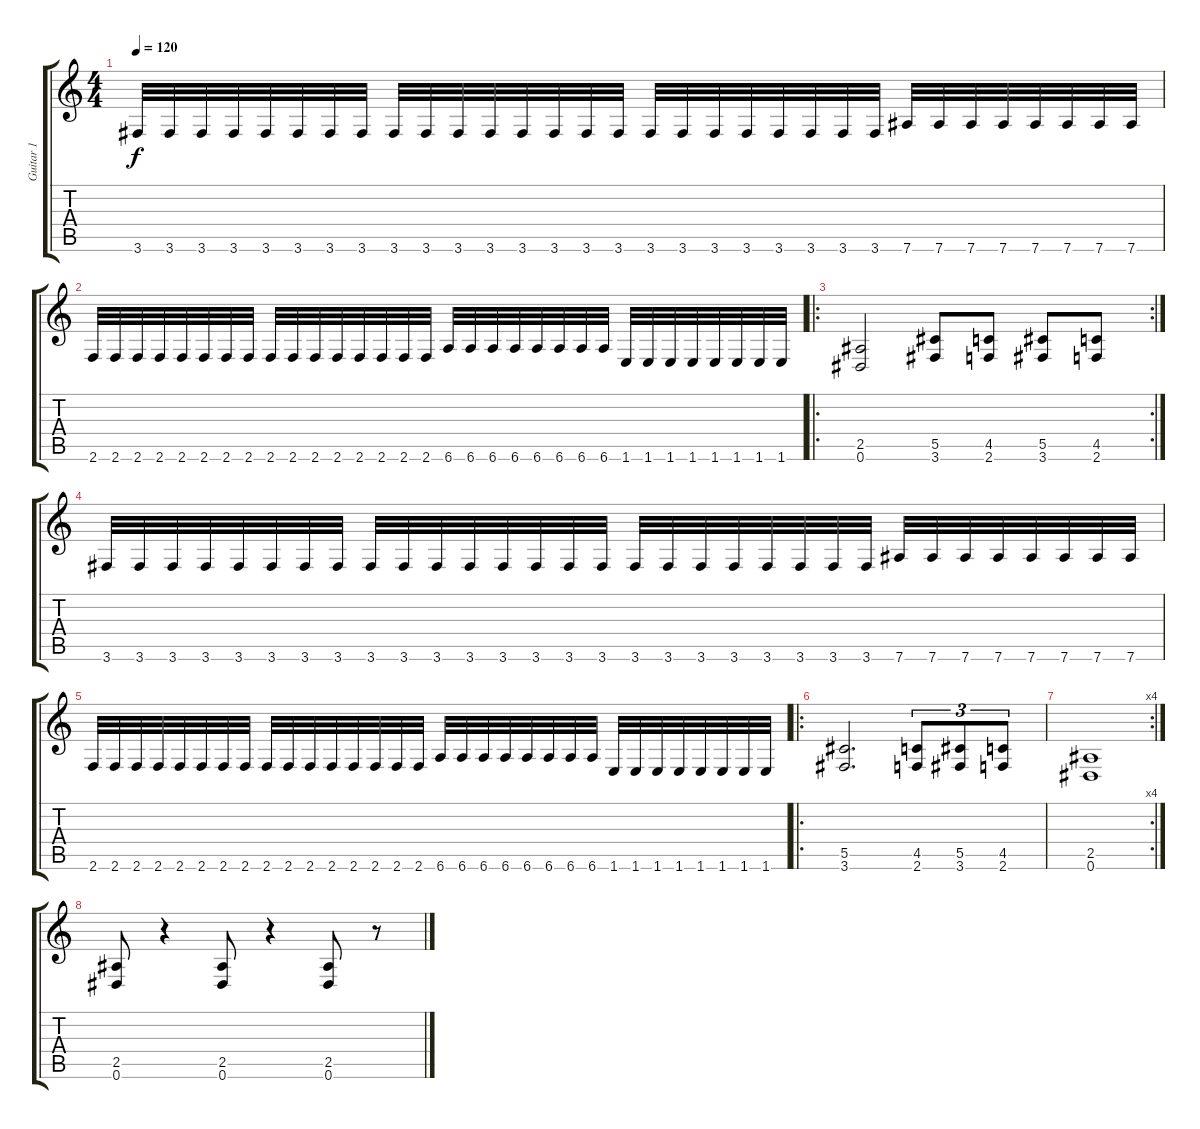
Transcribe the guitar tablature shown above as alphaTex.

\track ("Guitar 1" "Guitar 1") {instrument distortionguitar}
\staff {score tabs}
\tuning (Eb4 Bb3 Gb3 Db3 Ab2 Eb2) {hide}
\ts (4 4)
\tempo 120
\clef g2
\ks c
3.6.32{dy f} 3.6.32 3.6.32 3.6.32 3.6.32 3.6.32 3.6.32 3.6.32 3.6.32 3.6.32 3.6.32 3.6.32 3.6.32 3.6.32 3.6.32 3.6.32 3.6.32 3.6.32 3.6.32 3.6.32 3.6.32 3.6.32 3.6.32 3.6.32 7.6.32 7.6.32 7.6.32 7.6.32 7.6.32 7.6.32 7.6.32 7.6.32 |
2.6.32 2.6.32 2.6.32 2.6.32 2.6.32 2.6.32 2.6.32 2.6.32 2.6.32 2.6.32 2.6.32 2.6.32 2.6.32 2.6.32 2.6.32 2.6.32 6.6.32 6.6.32 6.6.32 6.6.32 6.6.32 6.6.32 6.6.32 6.6.32 1.6.32 1.6.32 1.6.32 1.6.32 1.6.32 1.6.32 1.6.32 1.6.32 |
\ro
\rc 2
(2.5 0.6).2 (5.5 3.6).8 (4.5 2.6).8 (5.5 3.6).8 (4.5 2.6).8 |
3.6.32 3.6.32 3.6.32 3.6.32 3.6.32 3.6.32 3.6.32 3.6.32 3.6.32 3.6.32 3.6.32 3.6.32 3.6.32 3.6.32 3.6.32 3.6.32 3.6.32 3.6.32 3.6.32 3.6.32 3.6.32 3.6.32 3.6.32 3.6.32 7.6.32 7.6.32 7.6.32 7.6.32 7.6.32 7.6.32 7.6.32 7.6.32 |
2.6.32 2.6.32 2.6.32 2.6.32 2.6.32 2.6.32 2.6.32 2.6.32 2.6.32 2.6.32 2.6.32 2.6.32 2.6.32 2.6.32 2.6.32 2.6.32 6.6.32 6.6.32 6.6.32 6.6.32 6.6.32 6.6.32 6.6.32 6.6.32 1.6.32 1.6.32 1.6.32 1.6.32 1.6.32 1.6.32 1.6.32 1.6.32 |
\ro
(5.5 3.6).2{d} (4.5 2.6).8{tu (3 2)} (5.5 3.6).8{tu (3 2)} (4.5 2.6).8{tu (3 2)} |
\rc 4
(2.5 0.6).1 |
(2.5 0.6).8 r.4 (2.5 0.6).8 r.4 (2.5 0.6).8 r.8
